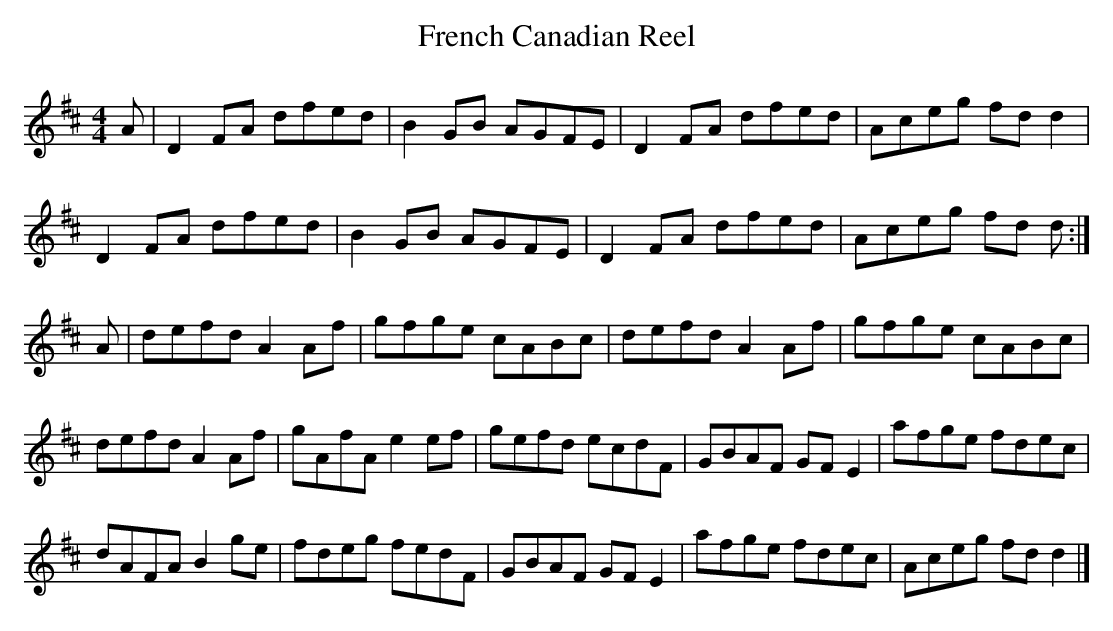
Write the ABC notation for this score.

X:1
T:French Canadian Reel
M:4/4
L:1/8
K:D
A|D2 FA dfed|B2 GB AGFE|D2 FA dfed|Aceg fd d2|
D2 FA dfed|B2 GB AGFE|D2 FA dfed|Aceg fd d:|]
A|defd A2 Af|gfge cABc|defd A2 Af|gfge cABc|
defd A2 Af|gAfA e2 ef|gefd ecdF|GBAF GF E2|afge fdec|
dAFA B2 ge|fdeg fedF|GBAF GF E2|afge fdec|Aceg fd d2|]
